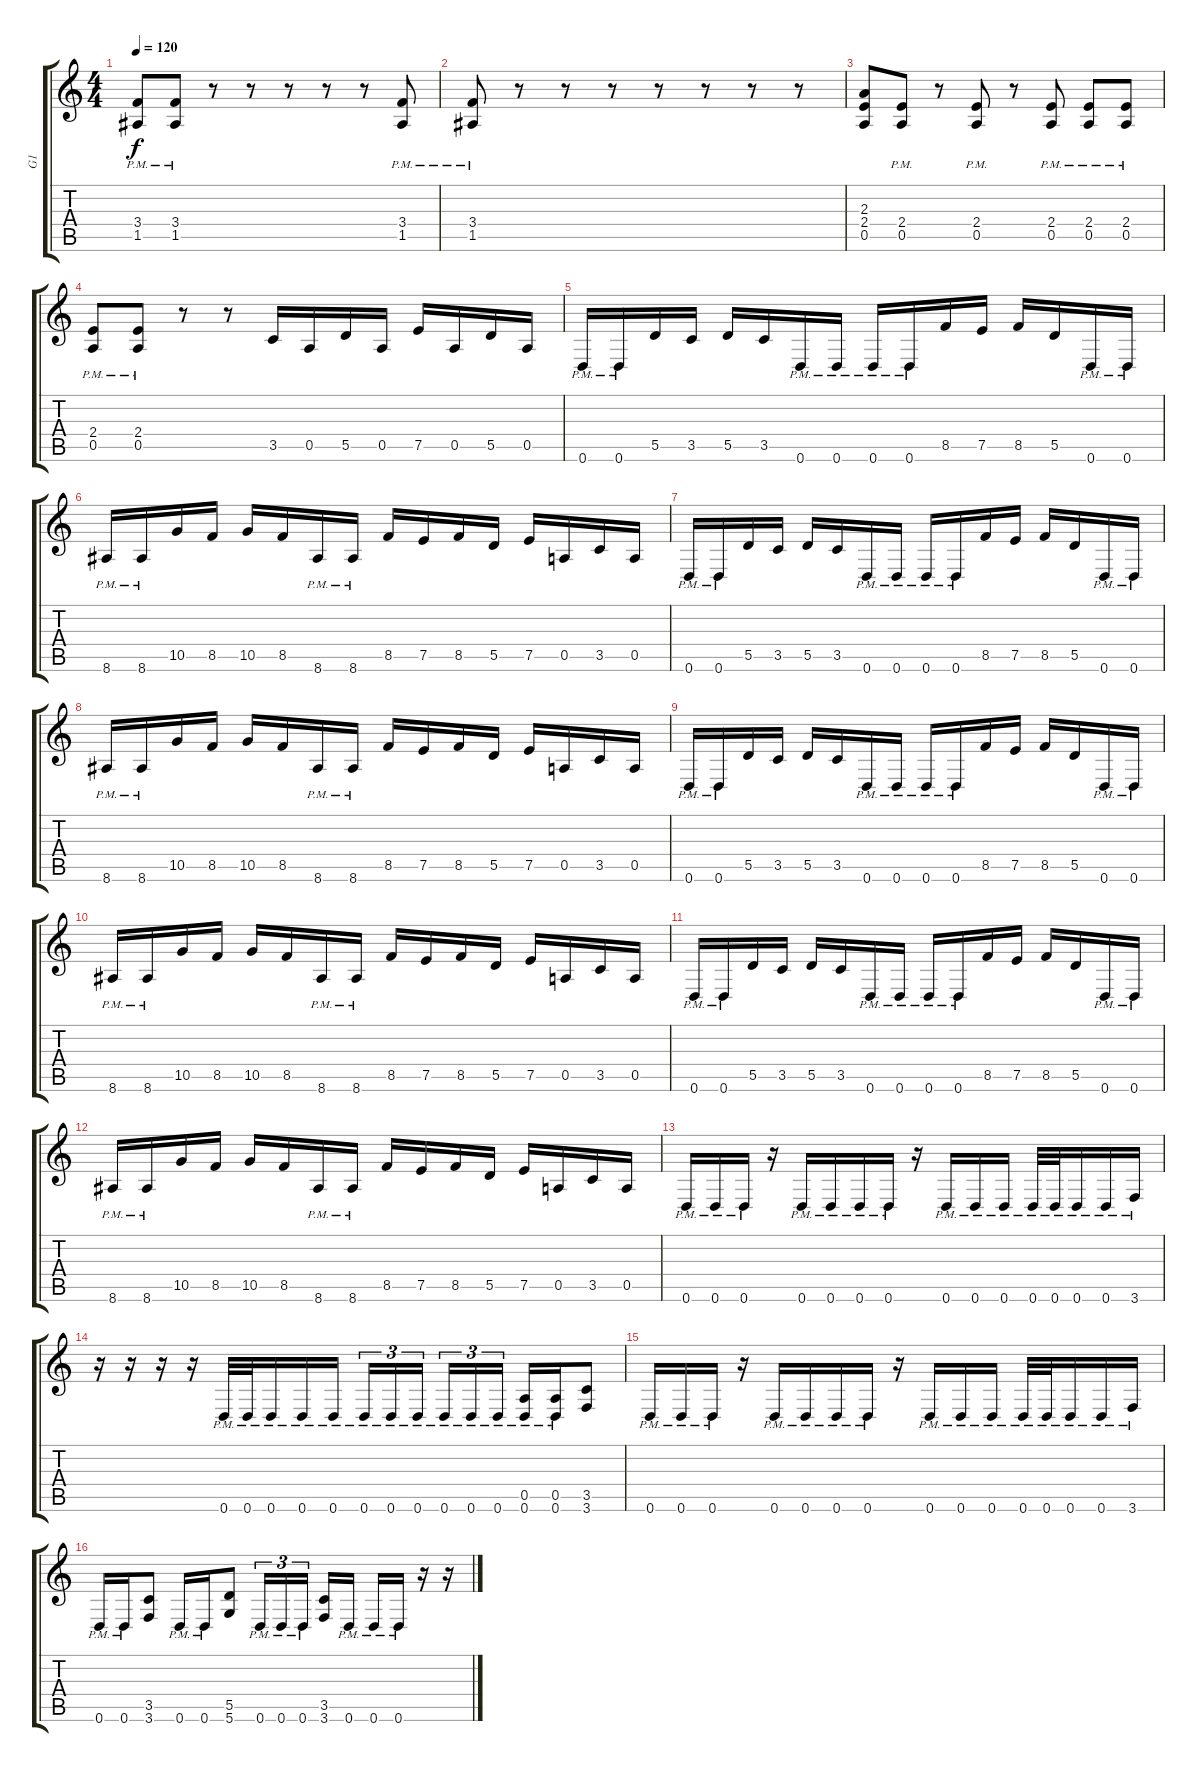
\track ("G1" "G1") {instrument distortionguitar}
\staff {score tabs}
\tuning (E4 B3 G3 D3 A2 D2) {hide}
\ts (4 4)
\tempo 120
\clef g2
\ks c
(3.4{pm} 1.5{pm}).8{dy f} (3.4{pm} 1.5{pm}).8 r.8 r.8 r.8 r.8 r.8 (3.4{pm} 1.5{pm}).8 |
(3.4{pm} 1.5{pm}).8 r.8 r.8 r.8 r.8 r.8 r.8 r.8 |
(2.3 2.4 0.5).8 (2.4{pm} 0.5{pm}).8 r.8 (2.4{pm} 0.5{pm}).8 r.8 (2.4{pm} 0.5{pm}).8 (2.4{pm} 0.5{pm}).8 (2.4{pm} 0.5{pm}).8 |
(2.4{pm} 0.5{pm}).8 (2.4{pm} 0.5{pm}).8 r.8 r.8 3.5.16 0.5.16 5.5.16 0.5.16 7.5.16 0.5.16 5.5.16 0.5.16 |
0.6{pm}.16 0.6{pm}.16 5.5.16 3.5.16 5.5.16 3.5.16 0.6{pm}.16 0.6{pm}.16 0.6{pm}.16 0.6{pm}.16 8.5.16 7.5.16 8.5.16 5.5.16 0.6{pm}.16 0.6{pm}.16 |
8.6{pm}.16 8.6{pm}.16 10.5.16 8.5.16 10.5.16 8.5.16 8.6{pm}.16 8.6{pm}.16 8.5.16 7.5.16 8.5.16 5.5.16 7.5.16 0.5.16 3.5.16 0.5.16 |
0.6{pm}.16 0.6{pm}.16 5.5.16 3.5.16 5.5.16 3.5.16 0.6{pm}.16 0.6{pm}.16 0.6{pm}.16 0.6{pm}.16 8.5.16 7.5.16 8.5.16 5.5.16 0.6{pm}.16 0.6{pm}.16 |
8.6{pm}.16 8.6{pm}.16 10.5.16 8.5.16 10.5.16 8.5.16 8.6{pm}.16 8.6{pm}.16 8.5.16 7.5.16 8.5.16 5.5.16 7.5.16 0.5.16 3.5.16 0.5.16 |
0.6{pm}.16 0.6{pm}.16 5.5.16 3.5.16 5.5.16 3.5.16 0.6{pm}.16 0.6{pm}.16 0.6{pm}.16 0.6{pm}.16 8.5.16 7.5.16 8.5.16 5.5.16 0.6{pm}.16 0.6{pm}.16 |
8.6{pm}.16 8.6{pm}.16 10.5.16 8.5.16 10.5.16 8.5.16 8.6{pm}.16 8.6{pm}.16 8.5.16 7.5.16 8.5.16 5.5.16 7.5.16 0.5.16 3.5.16 0.5.16 |
0.6{pm}.16 0.6{pm}.16 5.5.16 3.5.16 5.5.16 3.5.16 0.6{pm}.16 0.6{pm}.16 0.6{pm}.16 0.6{pm}.16 8.5.16 7.5.16 8.5.16 5.5.16 0.6{pm}.16 0.6{pm}.16 |
8.6{pm}.16 8.6{pm}.16 10.5.16 8.5.16 10.5.16 8.5.16 8.6{pm}.16 8.6{pm}.16 8.5.16 7.5.16 8.5.16 5.5.16 7.5.16 0.5.16 3.5.16 0.5.16 |
0.6{pm}.16 0.6{pm}.16 0.6{pm}.16 r.16 0.6{pm}.16 0.6{pm}.16 0.6{pm}.16 0.6{pm}.16 r.16 0.6{pm}.16 0.6{pm}.16 0.6{pm}.16 0.6{pm}.32 0.6{pm}.32 0.6{pm}.16 0.6{pm}.16 3.6{pm}.16 |
r.16 r.16 r.16 r.16 0.6{pm}.32 0.6{pm}.32 0.6{pm}.16 0.6{pm}.16 0.6{pm}.16 0.6{pm}.16{tu (3 2)} 0.6{pm}.16{tu (3 2)} 0.6{pm}.16{tu (3 2) beam splitsecondary} 0.6{pm}.16{tu (3 2)} 0.6{pm}.16{tu (3 2)} 0.6{pm}.16{tu (3 2)} (0.5{pm} 0.6{pm}).16 (0.5{pm} 0.6{pm}).16 (3.5 3.6).8 |
0.6{pm}.16 0.6{pm}.16 0.6{pm}.16 r.16 0.6{pm}.16 0.6{pm}.16 0.6{pm}.16 0.6{pm}.16 r.16 0.6{pm}.16 0.6{pm}.16 0.6{pm}.16 0.6{pm}.32 0.6{pm}.32 0.6{pm}.16 0.6{pm}.16 3.6{pm}.16 |
0.6{pm}.16 0.6{pm}.16 (3.5 3.6).8 0.6{pm}.16 0.6{pm}.16 (5.5 5.6).8 0.6{pm}.16{tu (3 2)} 0.6{pm}.16{tu (3 2)} 0.6{pm}.16{tu (3 2) beam splitsecondary} (3.5 3.6).16 0.6{pm}.16 0.6{pm}.16 0.6{pm}.16 r.16 r.16
